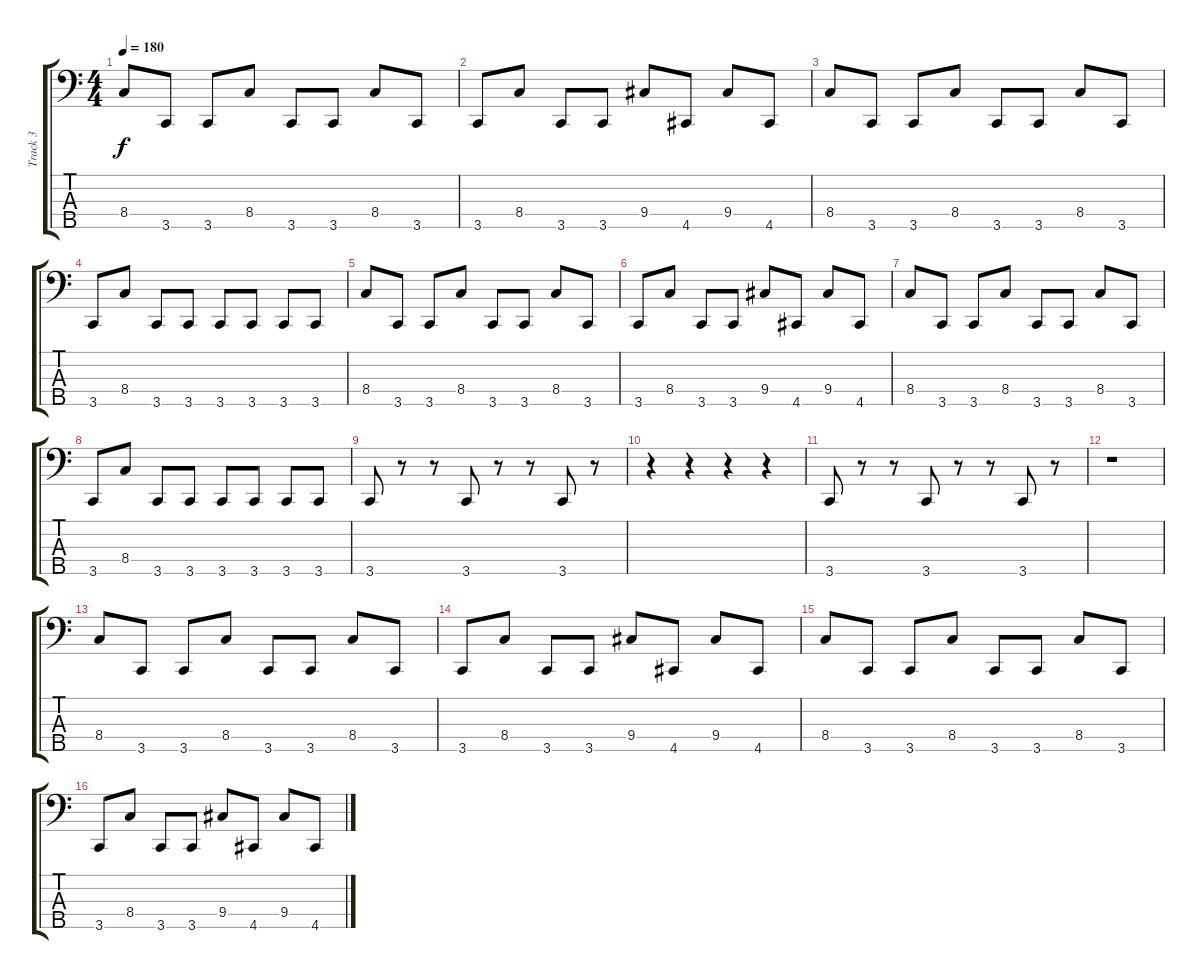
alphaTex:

\track ("Track 3" "Track 3") {instrument slapbass2}
\staff {score tabs}
\tuning (G2 D2 A1 E1 A0) {hide}
\ts (4 4)
\tempo 180
\clef f4
\ks c
8.4.8{dy f} 3.5.8 3.5.8 8.4.8 3.5.8 3.5.8 8.4.8 3.5.8 |
3.5.8 8.4.8 3.5.8 3.5.8 9.4.8 4.5.8 9.4.8 4.5.8 |
8.4.8 3.5.8 3.5.8 8.4.8 3.5.8 3.5.8 8.4.8 3.5.8 |
3.5.8 8.4.8 3.5.8 3.5.8 3.5.8 3.5.8 3.5.8 3.5.8 |
8.4.8 3.5.8 3.5.8 8.4.8 3.5.8 3.5.8 8.4.8 3.5.8 |
3.5.8 8.4.8 3.5.8 3.5.8 9.4.8 4.5.8 9.4.8 4.5.8 |
8.4.8 3.5.8 3.5.8 8.4.8 3.5.8 3.5.8 8.4.8 3.5.8 |
3.5.8 8.4.8 3.5.8 3.5.8 3.5.8 3.5.8 3.5.8 3.5.8 |
3.5.8 r.8 r.8 3.5.8 r.8 r.8 3.5.8 r.8 |
r.4 r.4 r.4 r.4 |
3.5.8 r.8 r.8 3.5.8 r.8 r.8 3.5.8 r.8 |
r.1 |
8.4.8 3.5.8 3.5.8 8.4.8 3.5.8 3.5.8 8.4.8 3.5.8 |
3.5.8 8.4.8 3.5.8 3.5.8 9.4.8 4.5.8 9.4.8 4.5.8 |
8.4.8 3.5.8 3.5.8 8.4.8 3.5.8 3.5.8 8.4.8 3.5.8 |
3.5.8 8.4.8 3.5.8 3.5.8 9.4.8 4.5.8 9.4.8 4.5.8
